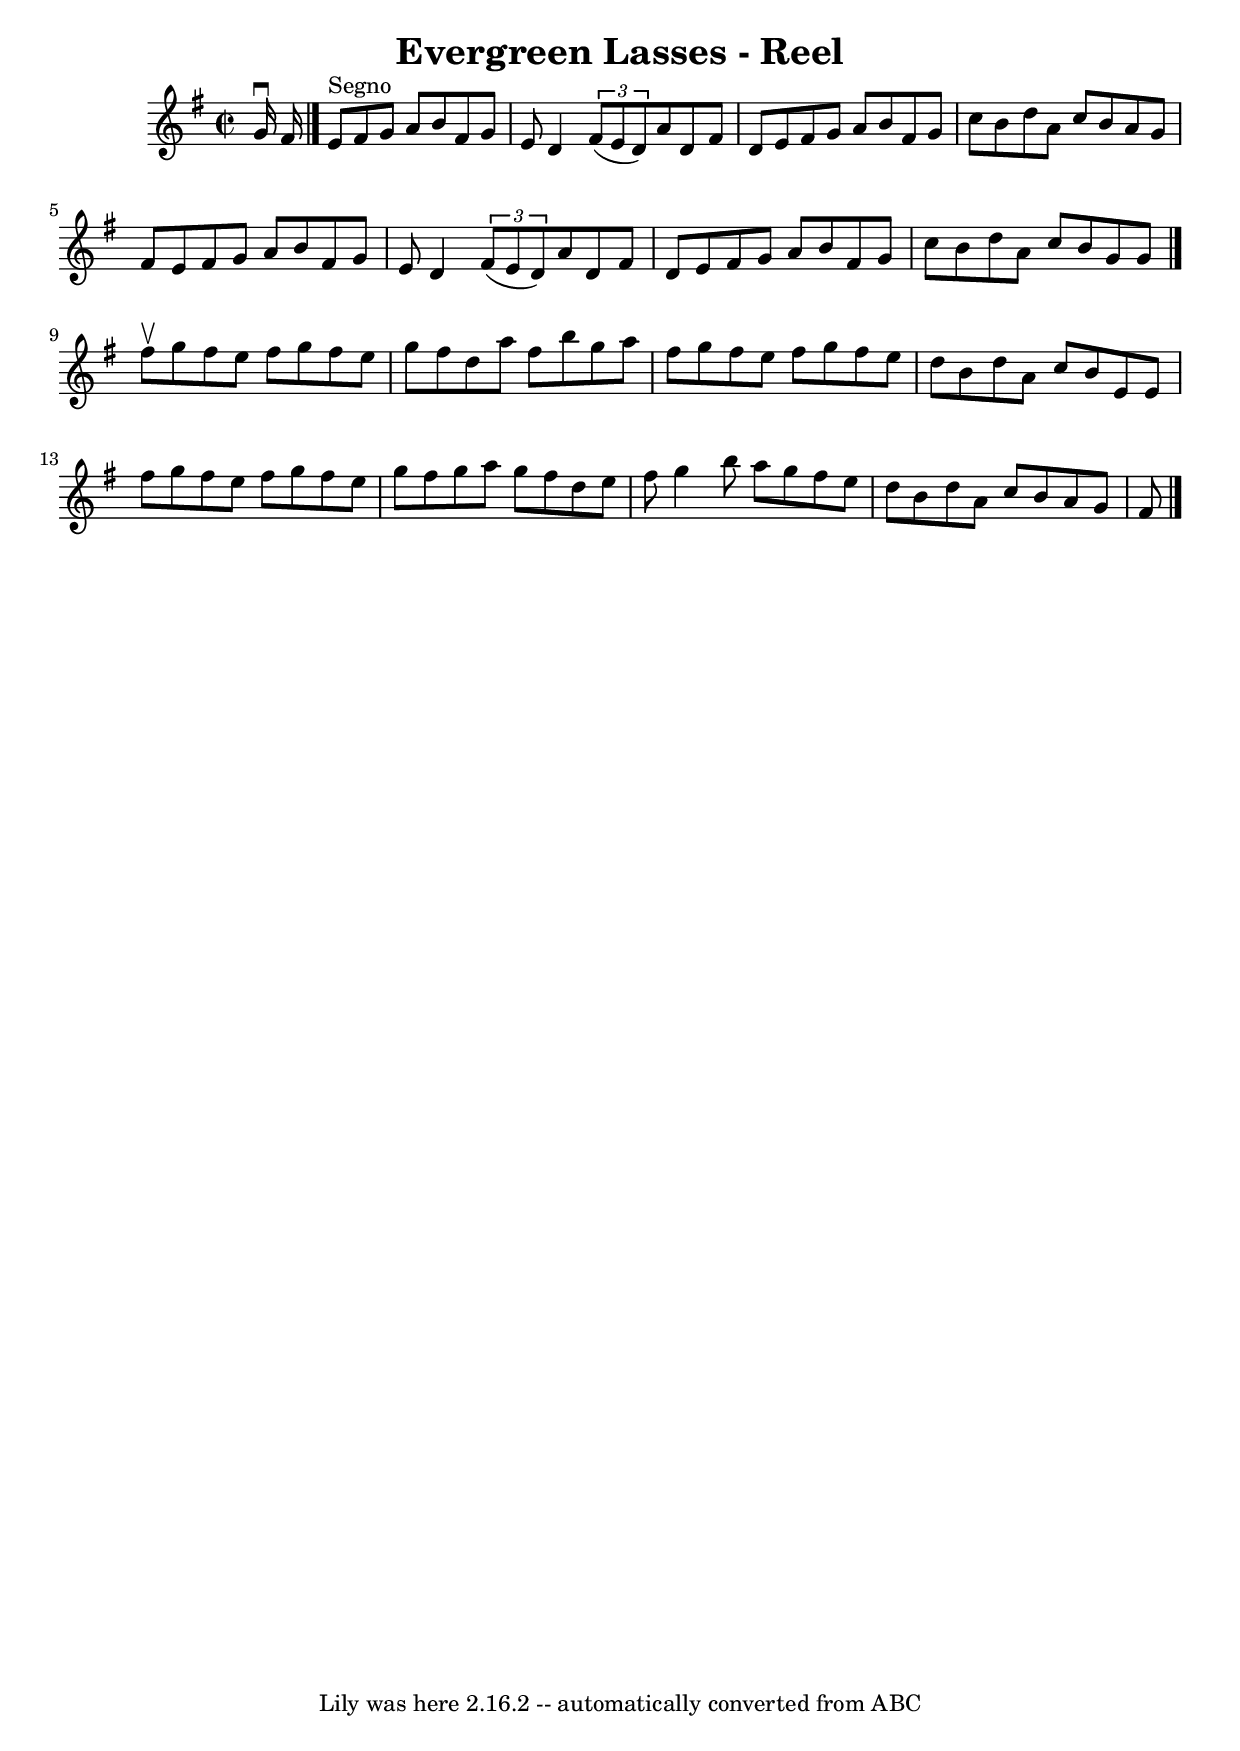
\version "2.7.40"
\include "Mammoth.ily"
\header {
	%% book = "Ryan's Mammoth Collection"
	crossRefNumber = "1"
	footnotes = "\\\\156"
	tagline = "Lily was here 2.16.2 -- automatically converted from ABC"
	title = "Evergreen Lasses - Reel"
}
voicedefault =  {
\set Score.defaultBarType = "empty"

\override Staff.TimeSignature #'style = #'C
 \time 2/2 \key e \minor g'16^\downbow fis'16    \bar "|." e'8 
^"Segno" fis'8 g'8 a'8 b'8 fis'8 g'8 e'8    |
 d'4  
  \times 2/3 { fis'8 (e'8 d'8) } a'8 d'8 fis'8 d'8    
|
 e'8 fis'8 g'8 a'8 b'8 fis'8 g'8 c''8    
|
 b'8 d''8 a'8 c''8 b'8 a'8 g'8 fis'8    |
 
 e'8 fis'8 g'8 a'8 b'8 fis'8 g'8 e'8    |
 d'4  
  \times 2/3 { fis'8 (e'8 d'8) } a'8 d'8 fis'8 d'8    
|
 e'8 fis'8 g'8 a'8 b'8 fis'8 g'8 c''8    
|
 b'8 d''8 a'8 c''8 b'8 g'8 g'8    \bar "|."     
fis''8^\upbow |
 g''8 fis''8 e''8 fis''8 g''8 fis''8  
 e''8 g''8    |
 fis''8 d''8 a''8 fis''8 b''8 g''8   
 a''8 fis''8    |
 g''8 fis''8 e''8 fis''8 g''8    
fis''8 e''8 d''8    |
 b'8 d''8 a'8 c''8 b'8 e'8   
 e'8 fis''8    |
 g''8 fis''8 e''8 fis''8 g''8    
fis''8 e''8 g''8    |
 fis''8 g''8 a''8 g''8 fis''8   
 d''8 e''8 fis''8    |
 g''4 b''8 a''8 g''8 fis''8    
e''8 d''8    |
 b'8 d''8 a'8 c''8 b'8 a'8 g'8    
fis'8      \bar "|."   
}

\score{
    <<

	\context Staff="default"
	{
	    \voicedefault 
	}

    >>
	\layout {
	}
	\midi {}
}
